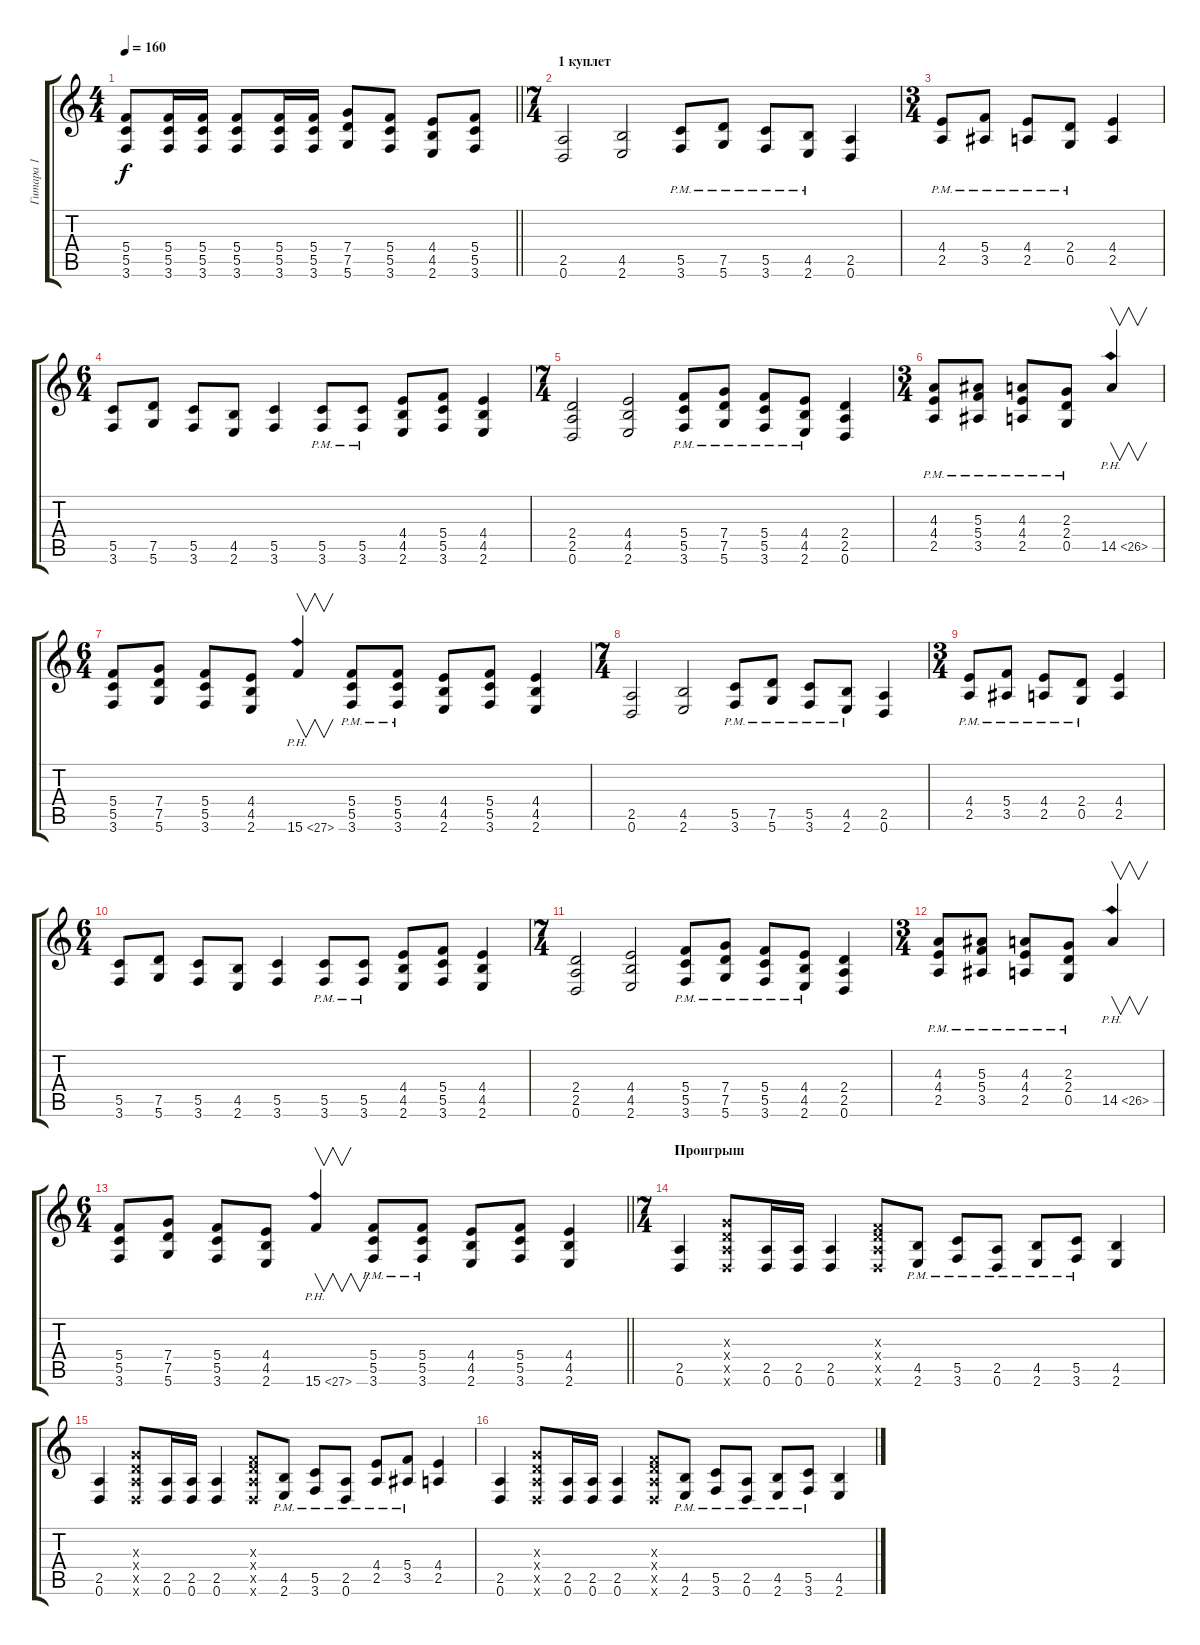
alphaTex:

\track ("Гитара 1" "Гитара 1") {instrument distortionguitar}
\staff {score tabs}
\tuning (D4 A3 F3 C3 G2 D2) {hide}
\ts (4 4)
\tempo 160
\clef g2
\barLineRight lightlight
\ks c
(5.4 5.5 3.6).8{dy f} (5.4 5.5 3.6).16 (5.4 5.5 3.6).16 (5.4 5.5 3.6).8 (5.4 5.5 3.6).16 (5.4 5.5 3.6).16 (7.4 7.5 5.6).8 (5.4 5.5 3.6).8 (4.4 4.5 2.6).8 (5.4 5.5 3.6).8 |
\ts (7 4)
\section ("" "1 куплет")
(2.5 0.6).2 (4.5 2.6).2 (5.5{pm} 3.6{pm}).8 (7.5{pm} 5.6{pm}).8 (5.5{pm} 3.6{pm}).8 (4.5{pm} 2.6{pm}).8 (2.5 0.6).4 |
\ts (3 4)
(4.4{pm} 2.5{pm}).8 (5.4{pm} 3.5{pm}).8 (4.4{pm} 2.5{pm}).8 (2.4{pm} 0.5{pm}).8 (4.4 2.5).4 |
\ts (6 4)
(5.5 3.6).8 (7.5 5.6).8 (5.5 3.6).8 (4.5 2.6).8 (5.5 3.6).4 (5.5{pm} 3.6{pm}).8 (5.5{pm} 3.6{pm}).8 (4.4 4.5 2.6).8 (5.4 5.5 3.6).8 (4.4 4.5 2.6).4 |
\ts (7 4)
(2.4 2.5 0.6).2 (4.4 4.5 2.6).2 (5.4 5.5{pm} 3.6{pm}).8 (7.4 7.5{pm} 5.6{pm}).8 (5.4 5.5{pm} 3.6{pm}).8 (4.4 4.5{pm} 2.6{pm}).8 (2.4 2.5 0.6).4 |
\ts (3 4)
(4.3 4.4{pm} 2.5{pm}).8 (5.3 5.4{pm} 3.5{pm}).8 (4.3 4.4{pm} 2.5{pm}).8 (2.3 2.4{pm} 0.5{pm}).8 14.5{ph 12}.4{v} |
\ts (6 4)
(5.4 5.5 3.6).8 (7.4 7.5 5.6).8 (5.4 5.5 3.6).8 (4.4 4.5 2.6).8 15.6{ph 12}.4{v} (5.4 5.5{pm} 3.6{pm}).8 (5.4 5.5{pm} 3.6{pm}).8 (4.4 4.5 2.6).8 (5.4 5.5 3.6).8 (4.4 4.5 2.6).4 |
\ts (7 4)
(2.5 0.6).2 (4.5 2.6).2 (5.5{pm} 3.6{pm}).8 (7.5{pm} 5.6{pm}).8 (5.5{pm} 3.6{pm}).8 (4.5{pm} 2.6{pm}).8 (2.5 0.6).4 |
\ts (3 4)
(4.4{pm} 2.5{pm}).8 (5.4{pm} 3.5{pm}).8 (4.4{pm} 2.5{pm}).8 (2.4{pm} 0.5{pm}).8 (4.4 2.5).4 |
\ts (6 4)
(5.5 3.6).8 (7.5 5.6).8 (5.5 3.6).8 (4.5 2.6).8 (5.5 3.6).4 (5.5{pm} 3.6{pm}).8 (5.5{pm} 3.6{pm}).8 (4.4 4.5 2.6).8 (5.4 5.5 3.6).8 (4.4 4.5 2.6).4 |
\ts (7 4)
(2.4 2.5 0.6).2 (4.4 4.5 2.6).2 (5.4 5.5{pm} 3.6{pm}).8 (7.4 7.5{pm} 5.6{pm}).8 (5.4 5.5{pm} 3.6{pm}).8 (4.4 4.5{pm} 2.6{pm}).8 (2.4 2.5 0.6).4 |
\ts (3 4)
(4.3 4.4{pm} 2.5{pm}).8 (5.3 5.4{pm} 3.5{pm}).8 (4.3 4.4{pm} 2.5{pm}).8 (2.3 2.4{pm} 0.5{pm}).8 14.5{ph 12}.4{v} |
\ts (6 4)
\barLineRight lightlight
(5.4 5.5 3.6).8 (7.4 7.5 5.6).8 (5.4 5.5 3.6).8 (4.4 4.5 2.6).8 15.6{ph 12}.4{v} (5.4 5.5{pm} 3.6{pm}).8 (5.4 5.5{pm} 3.6{pm}).8 (4.4 4.5 2.6).8 (5.4 5.5 3.6).8 (4.4 4.5 2.6).4 |
\ts (7 4)
\section ("" "Проигрыш")
(2.5 0.6).4 (2.3{x} 2.4{x} 2.5{x} 0.6{x}).8 (2.5 0.6).16 (2.5 0.6).16 (2.5 0.6).4 (0.3{x} 2.4{x} 2.5{x} 0.6{x}).8 (4.5{pm} 2.6{pm}).8 (5.5{pm} 3.6{pm}).8 (2.5{pm} 0.6{pm}).8 (4.5{pm} 2.6{pm}).8 (5.5{pm} 3.6{pm}).8 (4.5 2.6).4 |
(2.5 0.6).4 (2.3{x} 2.4{x} 2.5{x} 0.6{x}).8 (2.5 0.6).16 (2.5 0.6).16 (2.5 0.6).4 (0.3{x} 2.4{x} 2.5{x} 0.6{x}).8 (4.5{pm} 2.6{pm}).8 (5.5{pm} 3.6{pm}).8 (2.5{pm} 0.6{pm}).8 (4.4{pm} 2.5{pm}).8 (5.4{pm} 3.5{pm}).8 (4.4 2.5).4 |
(2.5 0.6).4 (2.3{x} 2.4{x} 2.5{x} 0.6{x}).8 (2.5 0.6).16 (2.5 0.6).16 (2.5 0.6).4 (0.3{x} 2.4{x} 2.5{x} 0.6{x}).8 (4.5{pm} 2.6{pm}).8 (5.5{pm} 3.6{pm}).8 (2.5{pm} 0.6{pm}).8 (4.5{pm} 2.6{pm}).8 (5.5{pm} 3.6{pm}).8 (4.5 2.6).4
